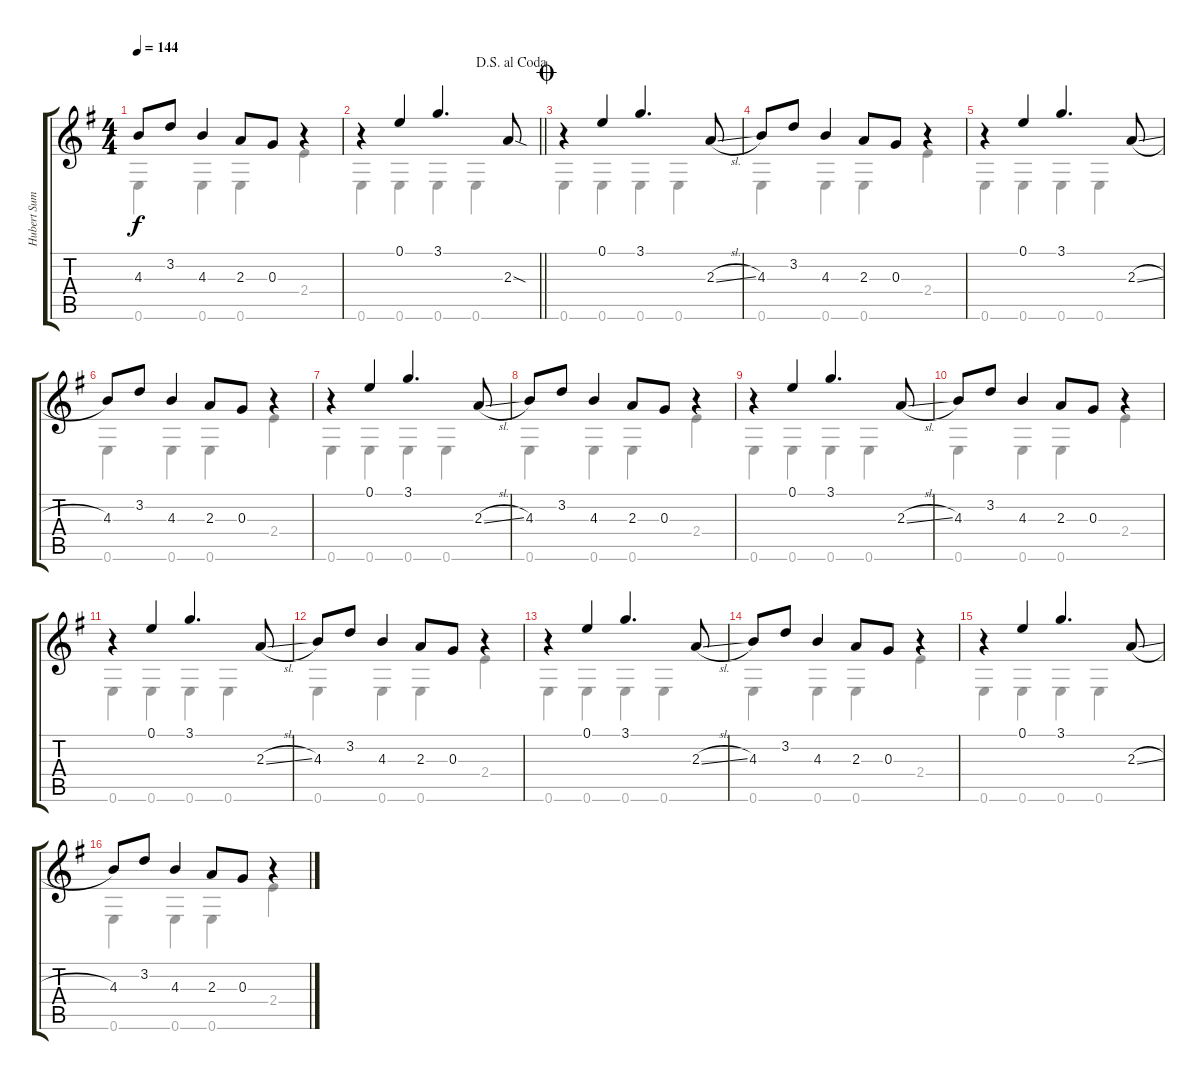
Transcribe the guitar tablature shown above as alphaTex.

\track ("Hubert Sumlin - Electric Guitar" "Hubert Sum") {instrument electricguitarclean}
\staff {score tabs}
\tuning (E4 B3 G3 D3 A2 E2) {hide}
\voice
\ts (4 4)
\tempo 144
\clef g2
\ks g
4.3.8{dy f} 3.2.8 4.3.4 2.3.8 0.3.8 r.4 |
\jump dalsegnoalcoda
\barLineRight lightlight
r.4 0.1.4 3.1.4{d} 2.3{sod}.8 |
\jump coda
r.4 0.1.4 3.1.4{d} 2.3{sl}.8 |
4.3.8 3.2.8 4.3.4 2.3.8 0.3.8 r.4 |
r.4 0.1.4 3.1.4{d} 2.3{sl}.8 |
4.3.8 3.2.8 4.3.4 2.3.8 0.3.8 r.4 |
r.4 0.1.4 3.1.4{d} 2.3{sl}.8 |
4.3.8 3.2.8 4.3.4 2.3.8 0.3.8 r.4 |
r.4 0.1.4 3.1.4{d} 2.3{sl}.8 |
4.3.8 3.2.8 4.3.4 2.3.8 0.3.8 r.4 |
r.4 0.1.4 3.1.4{d} 2.3{sl}.8 |
4.3.8 3.2.8 4.3.4 2.3.8 0.3.8 r.4 |
r.4 0.1.4 3.1.4{d} 2.3{sl}.8 |
4.3.8 3.2.8 4.3.4 2.3.8 0.3.8 r.4 |
r.4 0.1.4 3.1.4{d} 2.3{sl}.8 |
4.3.8 3.2.8 4.3.4 2.3.8 0.3.8 r.4
\voice
\clef g2
\ottava regular
\simile none
\ks g
0.6.4{dy f} 0.6.4 0.6.4 2.4.4 |
\barLineRight lightlight
0.6.4 0.6.4 0.6.4 0.6.4 |
0.6.4 0.6.4 0.6.4 0.6.4 |
0.6.4 0.6.4 0.6.4 2.4.4 |
0.6.4 0.6.4 0.6.4 0.6.4 |
0.6.4 0.6.4 0.6.4 2.4.4 |
0.6.4 0.6.4 0.6.4 0.6.4 |
0.6.4 0.6.4 0.6.4 2.4.4 |
0.6.4 0.6.4 0.6.4 0.6.4 |
0.6.4 0.6.4 0.6.4 2.4.4 |
0.6.4 0.6.4 0.6.4 0.6.4 |
0.6.4 0.6.4 0.6.4 2.4.4 |
0.6.4 0.6.4 0.6.4 0.6.4 |
0.6.4 0.6.4 0.6.4 2.4.4 |
0.6.4 0.6.4 0.6.4 0.6.4 |
0.6.4 0.6.4 0.6.4 2.4.4
